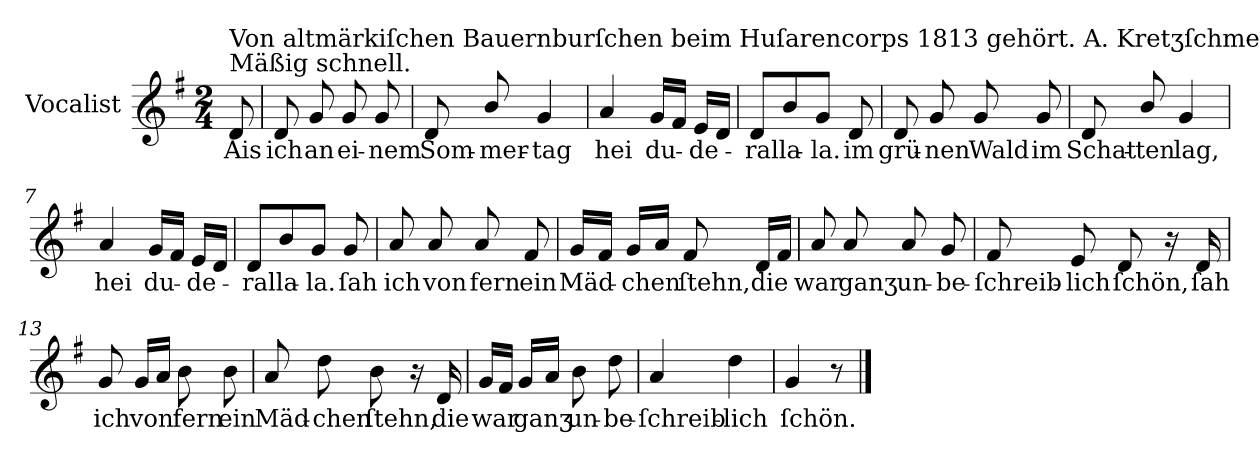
**kern	**text
*part1	*part1
*staff1	*staff1
*I"Vocalist	*
*k[f#]	*
*G:	*
*M2/4	*
=	=
!LO:TX:a:t=Mäßig schnell.	!
!LO:TX:a:t=Von altmärkiſchen Bauernburſchen beim Huſarencorps 1813 gehört. A. Kretʒſchmer's Nachlaß.	!
8d	Ais
=1	=1
8d	ich
8g	an
8g	ei-
8g	-nem
=2	=2
8d	Som-
8b/	-mer-
4g	-tag
=3	=3
4a	hei
16gLL	du-
16f#JJ	.
16eLL	-de-
16dJJ	.
=4	=4
8dL	-ralla-
8b	.
8gJ	-la.
8d	im
=5	=5
8d	grü-
8g	-nen
8g	Wald
8g	im
=6	=6
8d	Schat-
8b/	-ten
4g	lag,
=7	=7
4a	hei
16gLL	du-
16f#JJ	.
16eLL	-de-
16dJJ	.
=8	=8
8dL	-ralla-
8b	.
8gJ	-la.
8g	ſah
=9	=9
8a	ich
8a	von
8a	fern
8f#	ein
=10	=10
16gLL	Mäd-
16f#JJ	.
16gLL	-chen
16aJJ	.
8f#	ſtehn,
16dLL	die
16f#JJ	.
=11	=11
8a	war
8a	ganʒ
8a	un-
8g	-be-
=12	=12
8f#	-ſchreib-
8e	-lich
8d	ſchön,
16r	.
16d	ſah
=13	=13
8g	ich
16gLL	von
16aJJ	.
8b	fern
8b	ein
=14	=14
8a	Mäd-
8dd	-chen
8b	ſtehn,
16r	.
16d	die
=15	=15
16gLL	war
16f#JJ	.
16gLL	ganʒ
16aJJ	.
8b	un-
8dd	-be-
=16	=16
4a	-ſchreib-
4dd	-lich
=17	=17
4g	ſchön.
8r	.
==	==
*-	*-
